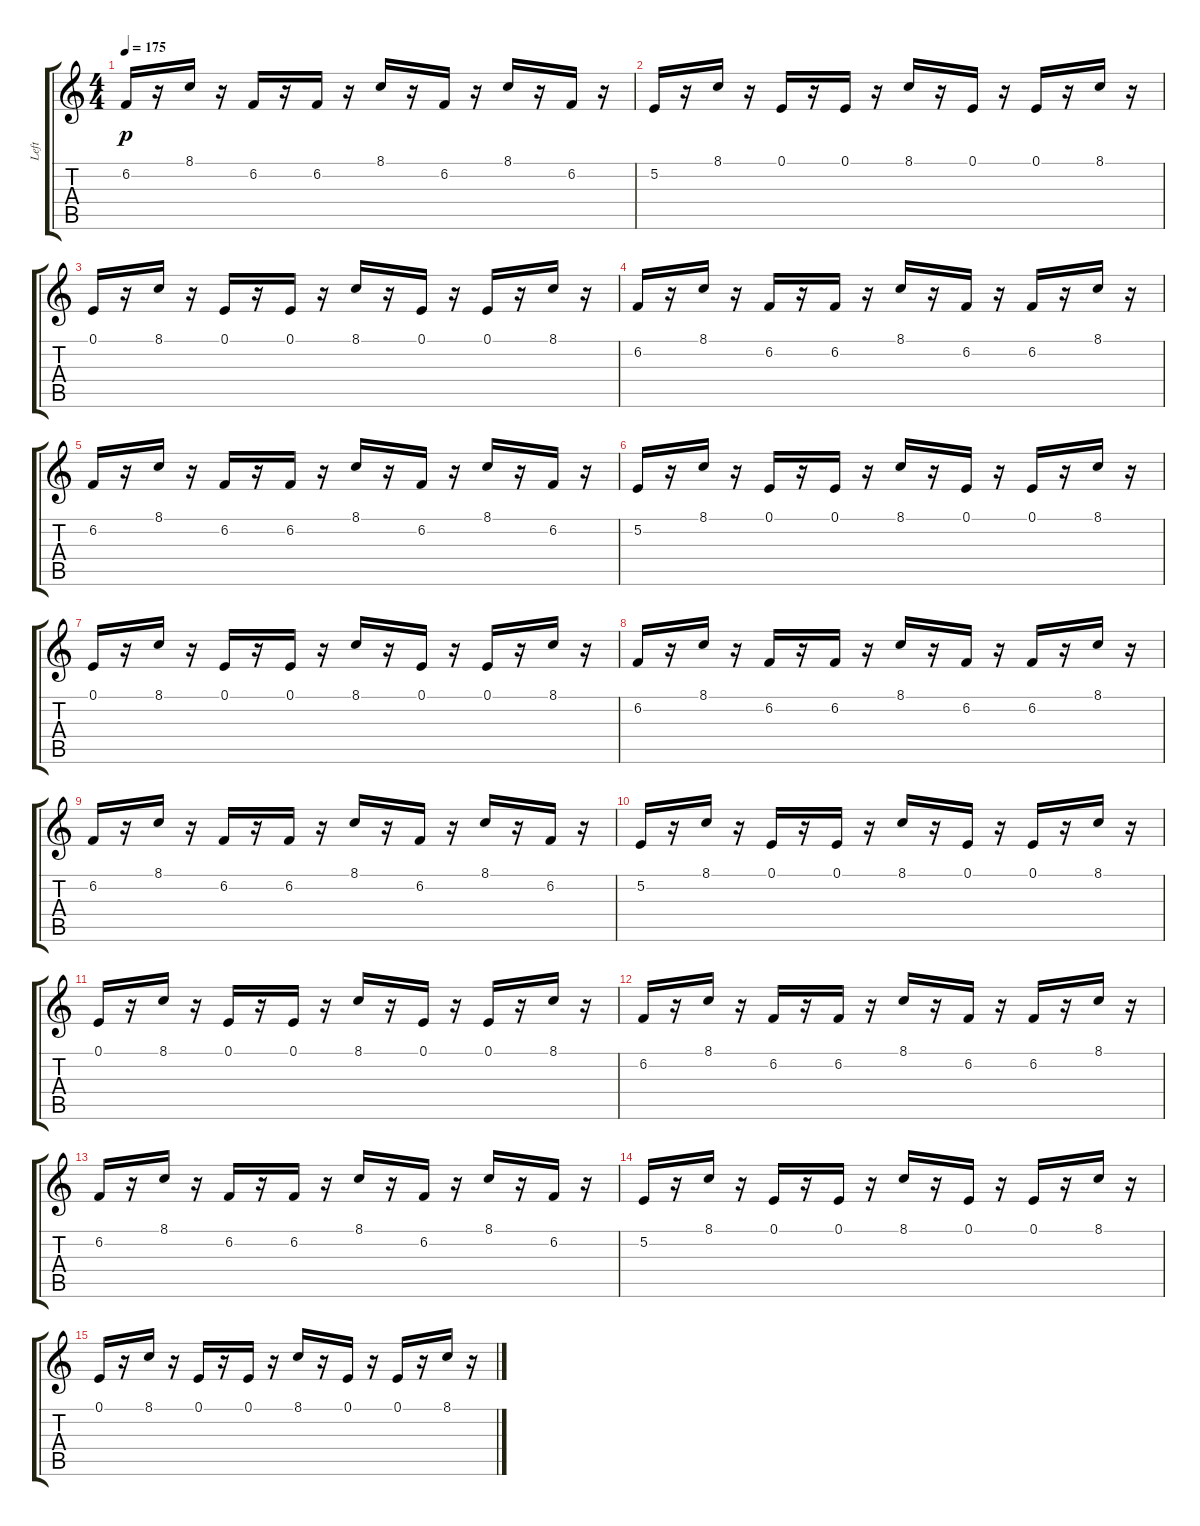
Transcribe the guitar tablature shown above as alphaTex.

\track ("Left" "Left") {instrument electricpiano1}
\staff {score tabs}
\tuning (E4 B3 G3 D3 A2 E2) {hide}
\ts (4 4)
\tempo 175
\clef g2
\ks c
6.2.16{dy p balance 16} r.16 8.1.16{balance 0} r.16 6.2.16{balance 16} r.16 6.2.16{balance 0} r.16 8.1.16{balance 16} r.16 6.2.16{balance 0} r.16 8.1.16{balance 16} r.16 6.2.16{balance 0} r.16 |
5.2.16{balance 16} r.16 8.1.16{balance 0} r.16 0.1.16{balance 16} r.16 0.1.16{balance 0} r.16 8.1.16{balance 16} r.16 0.1.16{balance 0} r.16 0.1.16{balance 16} r.16 8.1.16{balance 0} r.16 |
0.1.16{balance 16} r.16 8.1.16{balance 0} r.16 0.1.16{balance 16} r.16 0.1.16{balance 0} r.16 8.1.16{balance 16} r.16 0.1.16{balance 0} r.16 0.1.16 r.16 8.1.16{balance 16} r.16 |
6.2.16{balance 0} r.16 8.1.16{balance 16} r.16 6.2.16{balance 0} r.16 6.2.16{balance 16} r.16 8.1.16{balance 0} r.16 6.2.16{balance 16} r.16 6.2.16{balance 0} r.16 8.1.16{balance 16} r.16 |
6.2.16{volume 9 balance 0} r.16 8.1.16{balance 16} r.16 6.2.16{balance 0} r.16 6.2.16{balance 16} r.16 8.1.16{balance 0} r.16 6.2.16{balance 16} r.16 8.1.16{balance 0} r.16 6.2.16{balance 16} r.16 |
5.2.16{balance 0} r.16 8.1.16{balance 16} r.16 0.1.16{balance 0} r.16 0.1.16{balance 16} r.16 8.1.16{balance 0} r.16 0.1.16{balance 16} r.16 0.1.16{balance 0} r.16 8.1.16{balance 16} r.16 |
0.1.16{balance 0} r.16 8.1.16{balance 16} r.16 0.1.16{balance 0} r.16 0.1.16{balance 16} r.16 8.1.16{balance 0} r.16 0.1.16{balance 16} r.16 0.1.16 r.16 8.1.16{balance 0} r.16 |
6.2.16{balance 16} r.16 8.1.16{balance 0} r.16 6.2.16{balance 16} r.16 6.2.16{balance 0} r.16 8.1.16{balance 16} r.16 6.2.16{balance 0} r.16 6.2.16{balance 16} r.16 8.1.16{balance 0} r.16 |
6.2.16{volume 5 balance 16} r.16 8.1.16{balance 0} r.16 6.2.16{balance 16} r.16 6.2.16{balance 0} r.16 8.1.16{balance 16} r.16 6.2.16{balance 0} r.16 8.1.16{balance 16} r.16 6.2.16{balance 0} r.16 |
5.2.16{balance 16} r.16 8.1.16{balance 0} r.16 0.1.16{balance 16} r.16 0.1.16{balance 0} r.16 8.1.16{balance 16} r.16 0.1.16{balance 0} r.16 0.1.16{balance 16} r.16 8.1.16{balance 0} r.16 |
0.1.16{balance 16} r.16 8.1.16{balance 0} r.16 0.1.16{balance 16} r.16 0.1.16{balance 0} r.16 8.1.16{balance 16} r.16 0.1.16{balance 0} r.16 0.1.16 r.16 8.1.16{balance 16} r.16 |
6.2.16{balance 0} r.16 8.1.16{balance 16} r.16 6.2.16{balance 0} r.16 6.2.16{balance 16} r.16 8.1.16{balance 0} r.16 6.2.16{balance 16} r.16 6.2.16{balance 0} r.16 8.1.16{balance 16} r.16 |
6.2.16{volume 0 balance 0} r.16 8.1.16{balance 16} r.16 6.2.16{balance 0} r.16 6.2.16{balance 16} r.16 8.1.16{balance 0} r.16 6.2.16{balance 16} r.16 8.1.16{balance 0} r.16 6.2.16{balance 16} r.16 |
5.2.16{balance 0} r.16 8.1.16{balance 16} r.16 0.1.16{balance 0} r.16 0.1.16{balance 16} r.16 8.1.16{balance 0} r.16 0.1.16{balance 16} r.16 0.1.16{balance 0} r.16 8.1.16{balance 16} r.16 |
0.1.16{balance 0} r.16 8.1.16{balance 16} r.16 0.1.16{balance 0} r.16 0.1.16{balance 16} r.16 8.1.16{balance 0} r.16 0.1.16{balance 16} r.16 0.1.16 r.16 8.1.16{balance 0} r.16
